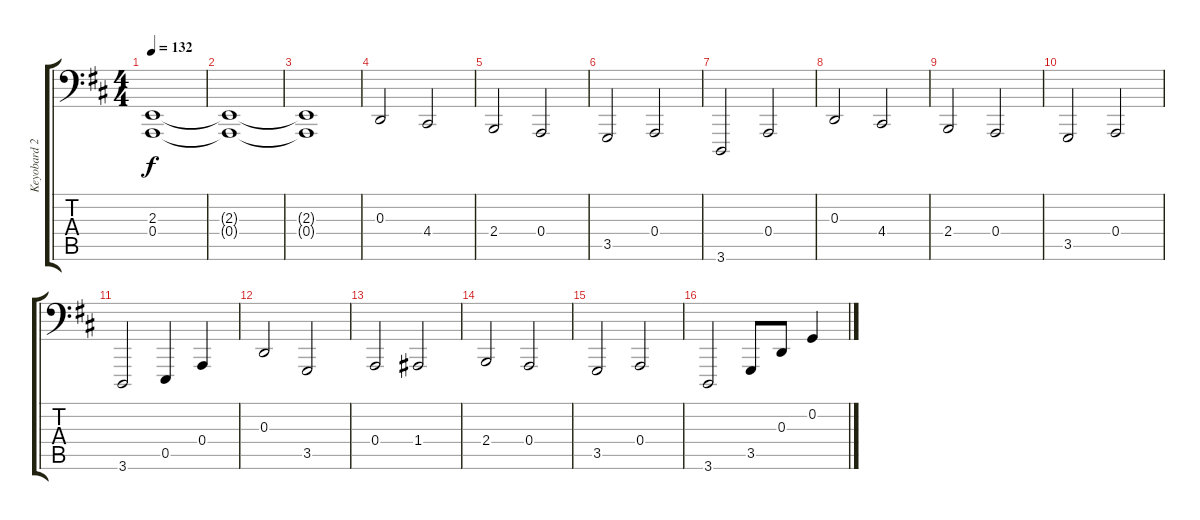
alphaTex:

\track ("Keyobard 2" "Keyobard 2") {instrument synthstrings1}
\staff {score tabs}
\tuning (C3 G2 D2 A1 E1 B0) {hide}
\ts (4 4)
\tempo 132
\clef f4
\ks d
(2.3 0.4).1{dy f instrument synthstrings1} |
(2.3{t} 0.4{t}).1 |
(2.3{t} 0.4{t}).1 |
0.3.2 4.4.2 |
2.4.2 0.4.2 |
3.5.2 0.4.2 |
3.6.2 0.4.2 |
0.3.2 4.4.2 |
2.4.2 0.4.2 |
3.5.2 0.4.2 |
3.6.2 0.5.4 0.4.4 |
0.3.2 3.5.2 |
0.4.2 1.4.2 |
2.4.2 0.4.2 |
3.5.2 0.4.2 |
3.6.2 3.5.8 0.3.8 0.2.4
